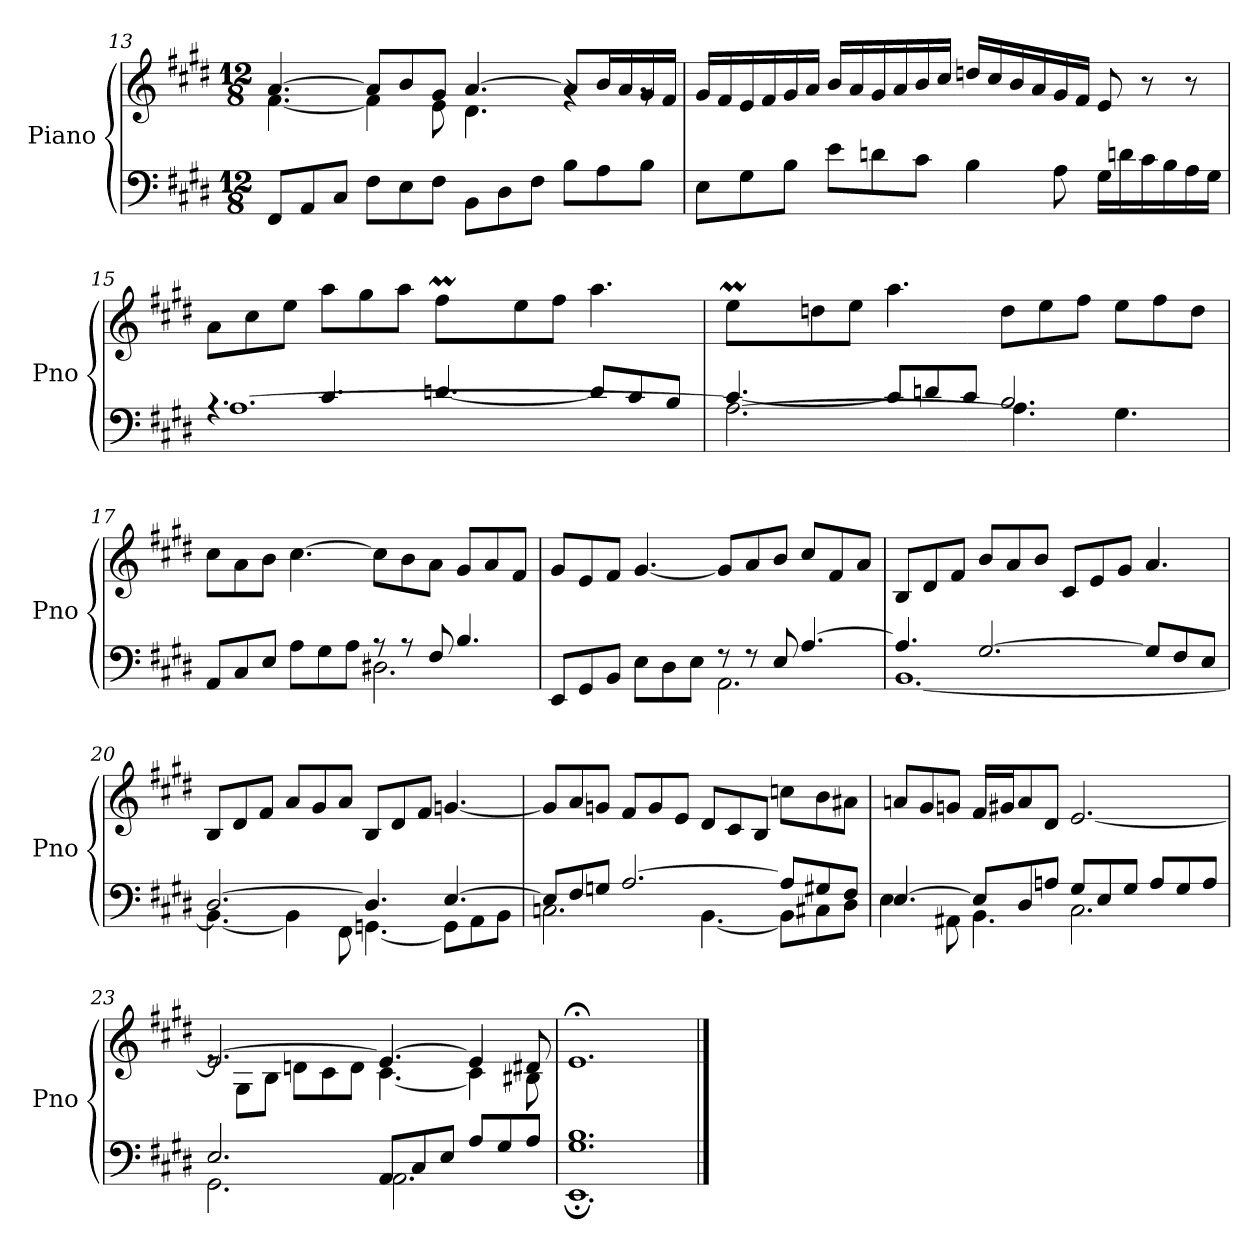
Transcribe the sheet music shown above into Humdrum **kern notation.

**kern	**kern
*part1	*part1
*staff2	*staff1
*I"Piano	*
*I'Pno	*
!!LO:LB:g=z
*clefF4	*clefG2
*k[f#c#g#d#]	*k[f#c#g#d#]
*M12/8	*M12/8
=13	=13
*	*^
8FF#/L	[4.a/	[4.f#\
8AA/	.	.
8C#/J	.	.
8F#\L	8a/L]	4f#\]
8E\	8b/	.
8F#\J	8g#/J	8e\
8BB\L	[4.a/	4.d#\
8D#\	.	.
8F#\J	.	.
8B\L	8a/L]	4rg
8A\	16b/L	.
.	16a/	.
8B\J	16g#/	8rg
.	16f#/JJ	.
*	*v	*v
=14	=14
8E\L	16g#/LL
.	16f#/
8G#\	16e/
.	16f#/
8B\J	16g#/
.	16a/JJ
8e\L	16b/LL
.	16a/
8dn\	16g#/
.	16a/
8c#\J	16b/
.	16cc#/JJ
4B\	16ddn/LL
.	16cc#/
.	16b/
.	16a/
8A\	16g#/
.	16f#/JJ
16G#\LL	8e/
16dn\	.
16c#\	8r
16B\	.
16A\	8r
16G#\JJ	.
!!LO:LB:g=z
=15	=15
*^	*^
*	*^	*	*
2.ryy	4.rA	[1.A	8a\L	2.ryy
.	.	.	8cc#\	.
.	.	.	8ee\J	.
.	4.c#/	.	8aa\L	.
.	.	.	8gg#\	.
.	.	.	8aa\J	.
*	*	*	*	*Xtuplet
8ryy	[4.dn/	.	8ff#M\L	40gg#yy
.	.	.	.	40ff#yy
.	.	.	.	40gg#yy
.	.	.	.	20ff#yy
2ryy	.	.	8ee\	2ryy
.	.	.	8ff#\J	.
.	8d/L]	.	4.aa\	.
.	8c#/	.	.	.
8ryy	8B/J	.	.	8ryy
!!LO:LB:g=z	!!
=16	=16	=16	=16	=16
8ryy	[4.c#/	2.A\_	8eeM\L	40ff#yy
.	.	.	.	40eeyy
.	.	.	.	40ff#yy
.	.	.	.	20eeyy
1ryy	.	.	8ddn\	1ryy
.	.	.	8ee\J	.
.	8c#/L]	.	4.aa\	.
.	8dn/	.	.	.
.	8c#/J	.	.	.
.	2.B/	4.A\]	8dd\L	.
.	.	.	8ee\	.
.	.	.	8ff#\J	.
4.ryy	.	4.G#\	8ee\L	4.ryy
.	.	.	8ff#\	.
.	.	.	8dd\J	.
*	*v	*v	*	*
=17	=17	=17	=17
8AA/L	2.ryy	8cc#\L	2.ryy
8C#/	.	8a\	.
8E/J	.	8b\J	.
8A\L	.	[4.cc#\	.
8G#\	.	.	.
8A\J	.	.	.
8r	2.D#X\	8cc#\L]	2.ryy
8r	.	8b\	.
8F#/	.	8a\J	.
4.B/	.	8g#/L	.
.	.	8a/	.
.	.	8f#/J	.
=18	=18	=18	=18
8EE/L	2.ryy	8g#/L	2.ryy
8GG#/	.	8e/	.
8BB/J	.	8f#/J	.
8E\L	.	[4.g#/	.
8D#\	.	.	.
8E\J	.	.	.
8r	2.AA\	8g#/L]	2.ryy
8r	.	8a/	.
8E/	.	8b/J	.
[4.A/	.	8cc#/L	.
.	.	8f#/	.
.	.	8a/J	.
*	*	*v	*v
!!LO:LB:g=z
=19	=19	=19
4.A/]	[1.BB	8B/L
.	.	8d#/
.	.	8f#/J
[2.G#/	.	8b/L
.	.	8a/
.	.	8b/J
.	.	8c#/L
.	.	8e/
.	.	8g#/J
8G#/L]	.	4.a/
8F#/	.	.
8E/J	.	.
=20	=20	=20
[2.D#/	4.BB\_	8B/L
.	.	8d#/
.	.	8f#/J
.	4BB\]	8a/L
.	.	8g#/
.	8FF#\	8a/J
4.D#/]	[4.GGn\	8B/L
.	.	8d#/
.	.	8f#/J
[4.E/	8GG\L]	[4.gn/
.	8AA\	.
.	8BB\J	.
=21	=21	=21
8E/L]	2.Cn\	8g/L]
8F#/	.	8a/
8Gn/J	.	8gn/J
[2.A/	.	8f#/L
.	.	8g/
.	.	8e/J
.	[4.BB\	8d#/L
.	.	8c#/
.	.	8B/J
8A/L]	8BB\L]	8ccn\L
8G#X/	8C#X\	8b\
8F#/J	8D#\J	8a#X\J
!!LO:LB:g=z
=22	=22	=22
[4.E/	4E\	8an/L
.	.	8g#/
.	8AA#X\	8gn/J
8E/L]	4.BB\	16f#/LL
.	.	16g#X/J
8D#/	.	8a/
8An/J	.	8d#/J
8G#/L	2.C#\	[2.e/
8E/	.	.
8G#/J	.	.
8A/L	.	.
8G#/	.	.
8A/J	.	.
=23	=23	=23
*	*	*^
2.E/	2.GG#\	2.e/_	8re
.	.	.	8G#\L
.	.	.	8B\J
.	.	.	8dn\L
.	.	.	8c#\
.	.	.	8d\J
8AA/L	2.AA\	4.e/_	[4.c#\
8C#/	.	.	.
8E/J	.	.	.
8A/L	.	4e/]	4c#\]
8G#/	.	.	.
8A/J	.	8d#X/	8B#Xi\
*	*	*v	*v
=24	=24	=24
1.G# 1.B	1.EE;	1.e;<
*v	*v	*
==	==
*-	*-
